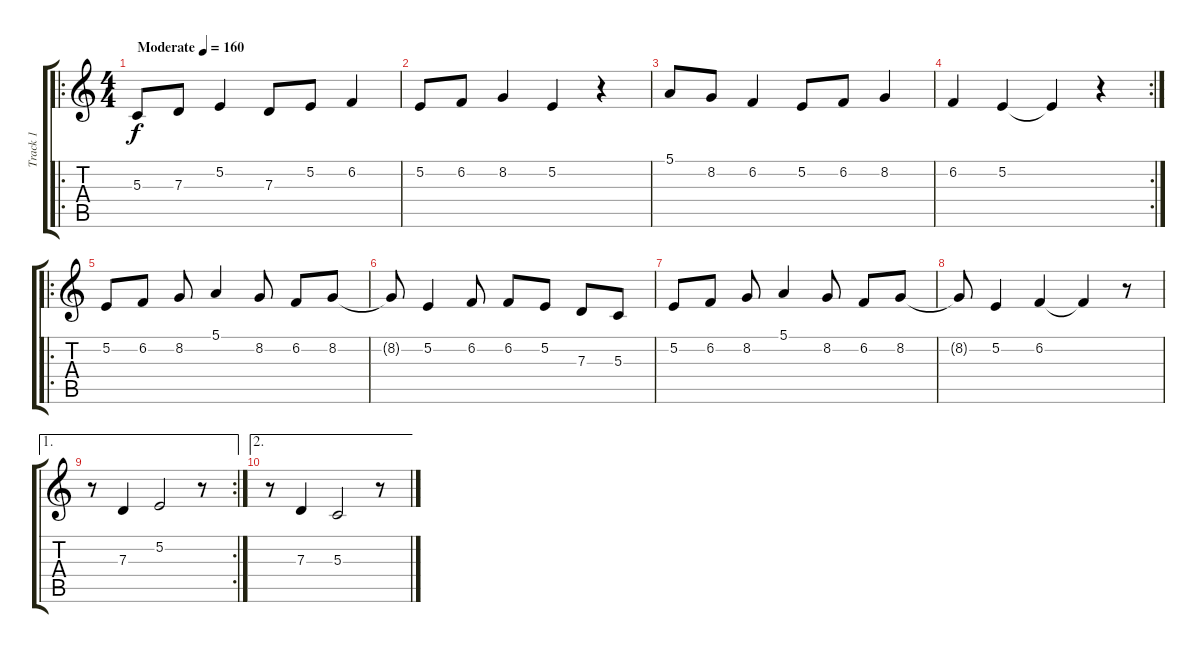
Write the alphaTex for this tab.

\track ("Track 1" "Track 1") {instrument panflute}
\staff {score tabs}
\tuning (E4 B3 G3 D3 A2 E2) {hide}
\ro
\ts (4 4)
\tempo (160 "Moderate")
\clef g2
\ks c
5.3.8{dy f instrument panflute} 7.3.8 5.2.4 7.3.8 5.2.8 6.2.4 |
5.2.8 6.2.8 8.2.4 5.2.4 r.4 |
5.1.8 8.2.8 6.2.4 5.2.8 6.2.8 8.2.4 |
\rc 2
6.2.4 5.2.4 5.2{t}.4 r.4 |
\ro
5.2.8 6.2.8 8.2.8 5.1.4 8.2.8 6.2.8 8.2.8 |
8.2{t}.8 5.2.4 6.2.8 6.2.8 5.2.8 7.3.8 5.3.8 |
5.2.8 6.2.8 8.2.8 5.1.4 8.2.8 6.2.8 8.2.8 |
8.2{t}.8 5.2.4 6.2.4 6.2{t}.4 r.8 |
\ae 1
\rc 2
r.8 7.3.4 5.2.2 r.8 |
\ae 2
r.8 7.3.4 5.3.2 r.8
